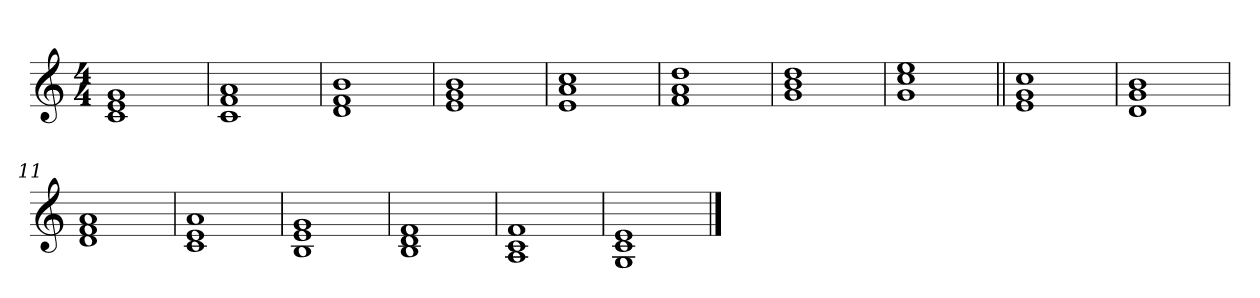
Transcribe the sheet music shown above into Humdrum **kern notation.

**kern
*part1
*staff1
*clefG2
*k[]
*M4/4
=1
1c 1e 1g
=2
1c 1f 1a
=3
1d 1f 1b
=4
1e 1g 1b
=5
1e 1a 1cc
=6
1f 1a 1dd
=7
1g 1b 1dd
=8
1g 1cc 1ee
=9||
1e 1g 1cc
=10
1d 1g 1b
=11
1d 1f 1a
=12
1c 1e 1a
=13
1B 1e 1g
=14
1B 1d 1f
=15
1A 1c 1f
=16
1G 1c 1e
==
*-
